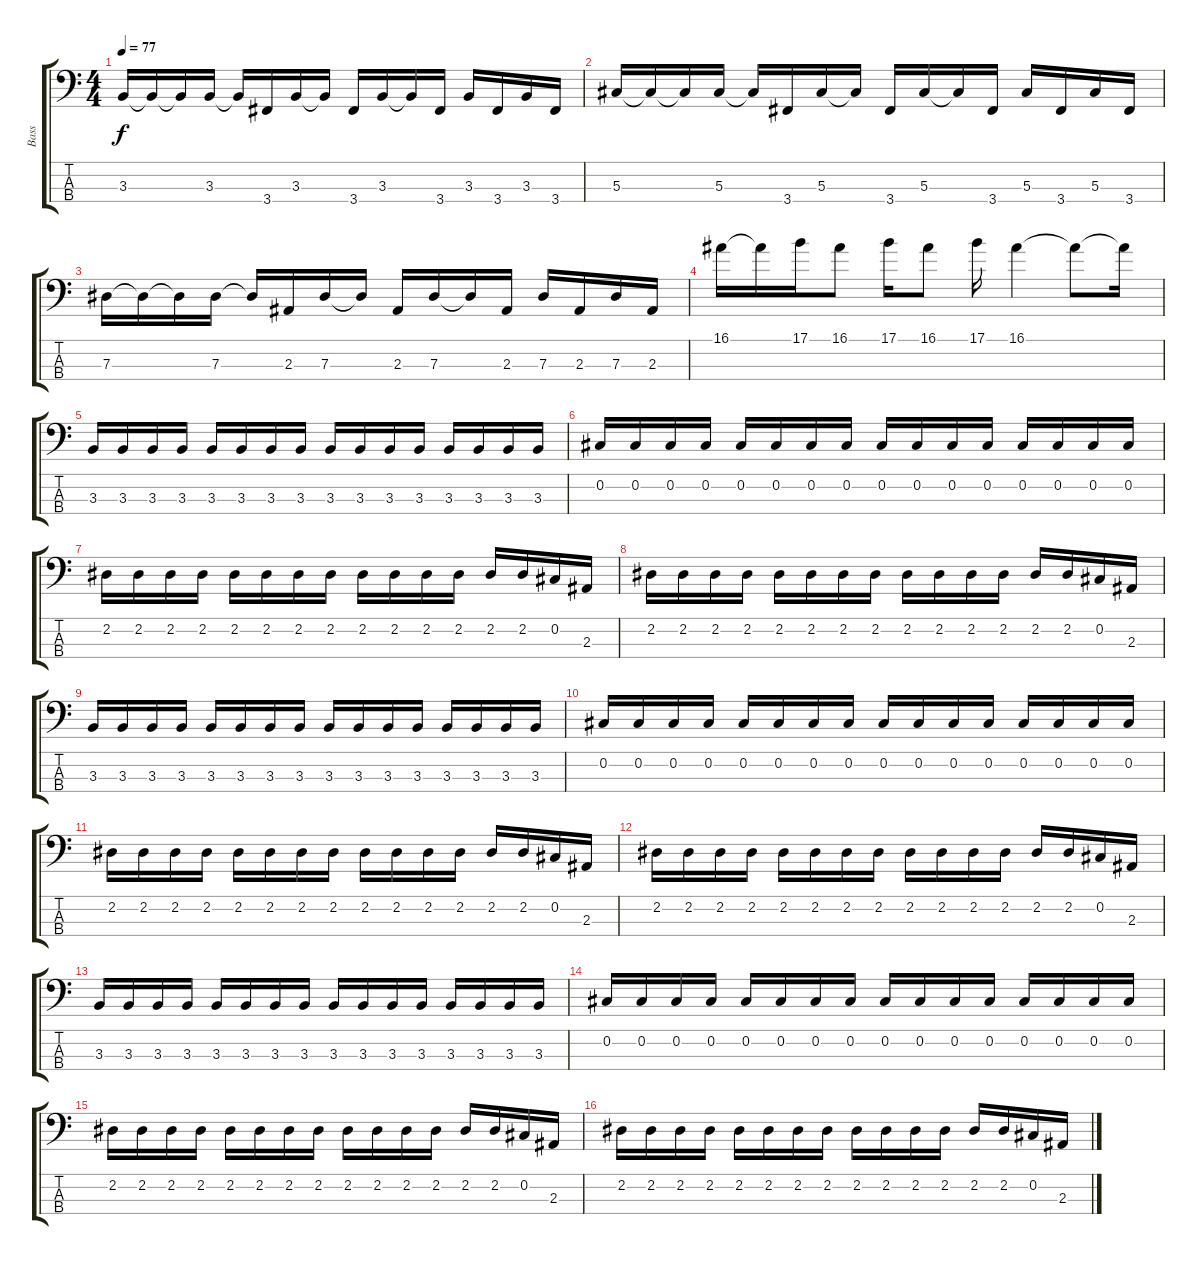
\track ("Bass" "Bass") {instrument acousticbass}
\staff {score tabs}
\tuning (Gb2 Db2 Ab1 Eb1) {hide}
\ts (4 4)
\tempo 77
\clef f4
\ks c
3.3.16{dy f} 3.3{t}.16 3.3{t}.16 3.3.16 3.3{t}.16 3.4.16 3.3.16 3.3{t}.16 3.4.16 3.3.16 3.3{t}.16 3.4.16 3.3.16 3.4.16 3.3.16 3.4.16 |
5.3.16 5.3{t}.16 5.3{t}.16 5.3.16 5.3{t}.16 3.4.16 5.3.16 5.3{t}.16 3.4.16 5.3.16 5.3{t}.16 3.4.16 5.3.16 3.4.16 5.3.16 3.4.16 |
7.3.16 7.3{t}.16 7.3{t}.16 7.3.16 7.3{t}.16 2.3.16 7.3.16 7.3{t}.16 2.3.16 7.3.16 7.3{t}.16 2.3.16 7.3.16 2.3.16 7.3.16 2.3.16 |
16.1.16 16.1{t}.16 17.1.16 16.1.8 17.1.16 16.1.8 17.1.16 16.1.4 16.1{t}.8 16.1{t}.16 |
3.3.16 3.3.16 3.3.16 3.3.16 3.3.16 3.3.16 3.3.16 3.3.16 3.3.16 3.3.16 3.3.16 3.3.16 3.3.16 3.3.16 3.3.16 3.3.16 |
0.2.16 0.2.16 0.2.16 0.2.16 0.2.16 0.2.16 0.2.16 0.2.16 0.2.16 0.2.16 0.2.16 0.2.16 0.2.16 0.2.16 0.2.16 0.2.16 |
2.2.16 2.2.16 2.2.16 2.2.16 2.2.16 2.2.16 2.2.16 2.2.16 2.2.16 2.2.16 2.2.16 2.2.16 2.2.16 2.2.16 0.2.16 2.3.16 |
2.2.16 2.2.16 2.2.16 2.2.16 2.2.16 2.2.16 2.2.16 2.2.16 2.2.16 2.2.16 2.2.16 2.2.16 2.2.16 2.2.16 0.2.16 2.3.16 |
3.3.16 3.3.16 3.3.16 3.3.16 3.3.16 3.3.16 3.3.16 3.3.16 3.3.16 3.3.16 3.3.16 3.3.16 3.3.16 3.3.16 3.3.16 3.3.16 |
0.2.16 0.2.16 0.2.16 0.2.16 0.2.16 0.2.16 0.2.16 0.2.16 0.2.16 0.2.16 0.2.16 0.2.16 0.2.16 0.2.16 0.2.16 0.2.16 |
2.2.16 2.2.16 2.2.16 2.2.16 2.2.16 2.2.16 2.2.16 2.2.16 2.2.16 2.2.16 2.2.16 2.2.16 2.2.16 2.2.16 0.2.16 2.3.16 |
2.2.16 2.2.16 2.2.16 2.2.16 2.2.16 2.2.16 2.2.16 2.2.16 2.2.16 2.2.16 2.2.16 2.2.16 2.2.16 2.2.16 0.2.16 2.3.16 |
3.3.16 3.3.16 3.3.16 3.3.16 3.3.16 3.3.16 3.3.16 3.3.16 3.3.16 3.3.16 3.3.16 3.3.16 3.3.16 3.3.16 3.3.16 3.3.16 |
0.2.16 0.2.16 0.2.16 0.2.16 0.2.16 0.2.16 0.2.16 0.2.16 0.2.16 0.2.16 0.2.16 0.2.16 0.2.16 0.2.16 0.2.16 0.2.16 |
2.2.16 2.2.16 2.2.16 2.2.16 2.2.16 2.2.16 2.2.16 2.2.16 2.2.16 2.2.16 2.2.16 2.2.16 2.2.16 2.2.16 0.2.16 2.3.16 |
2.2.16 2.2.16 2.2.16 2.2.16 2.2.16 2.2.16 2.2.16 2.2.16 2.2.16 2.2.16 2.2.16 2.2.16 2.2.16 2.2.16 0.2.16 2.3.16
